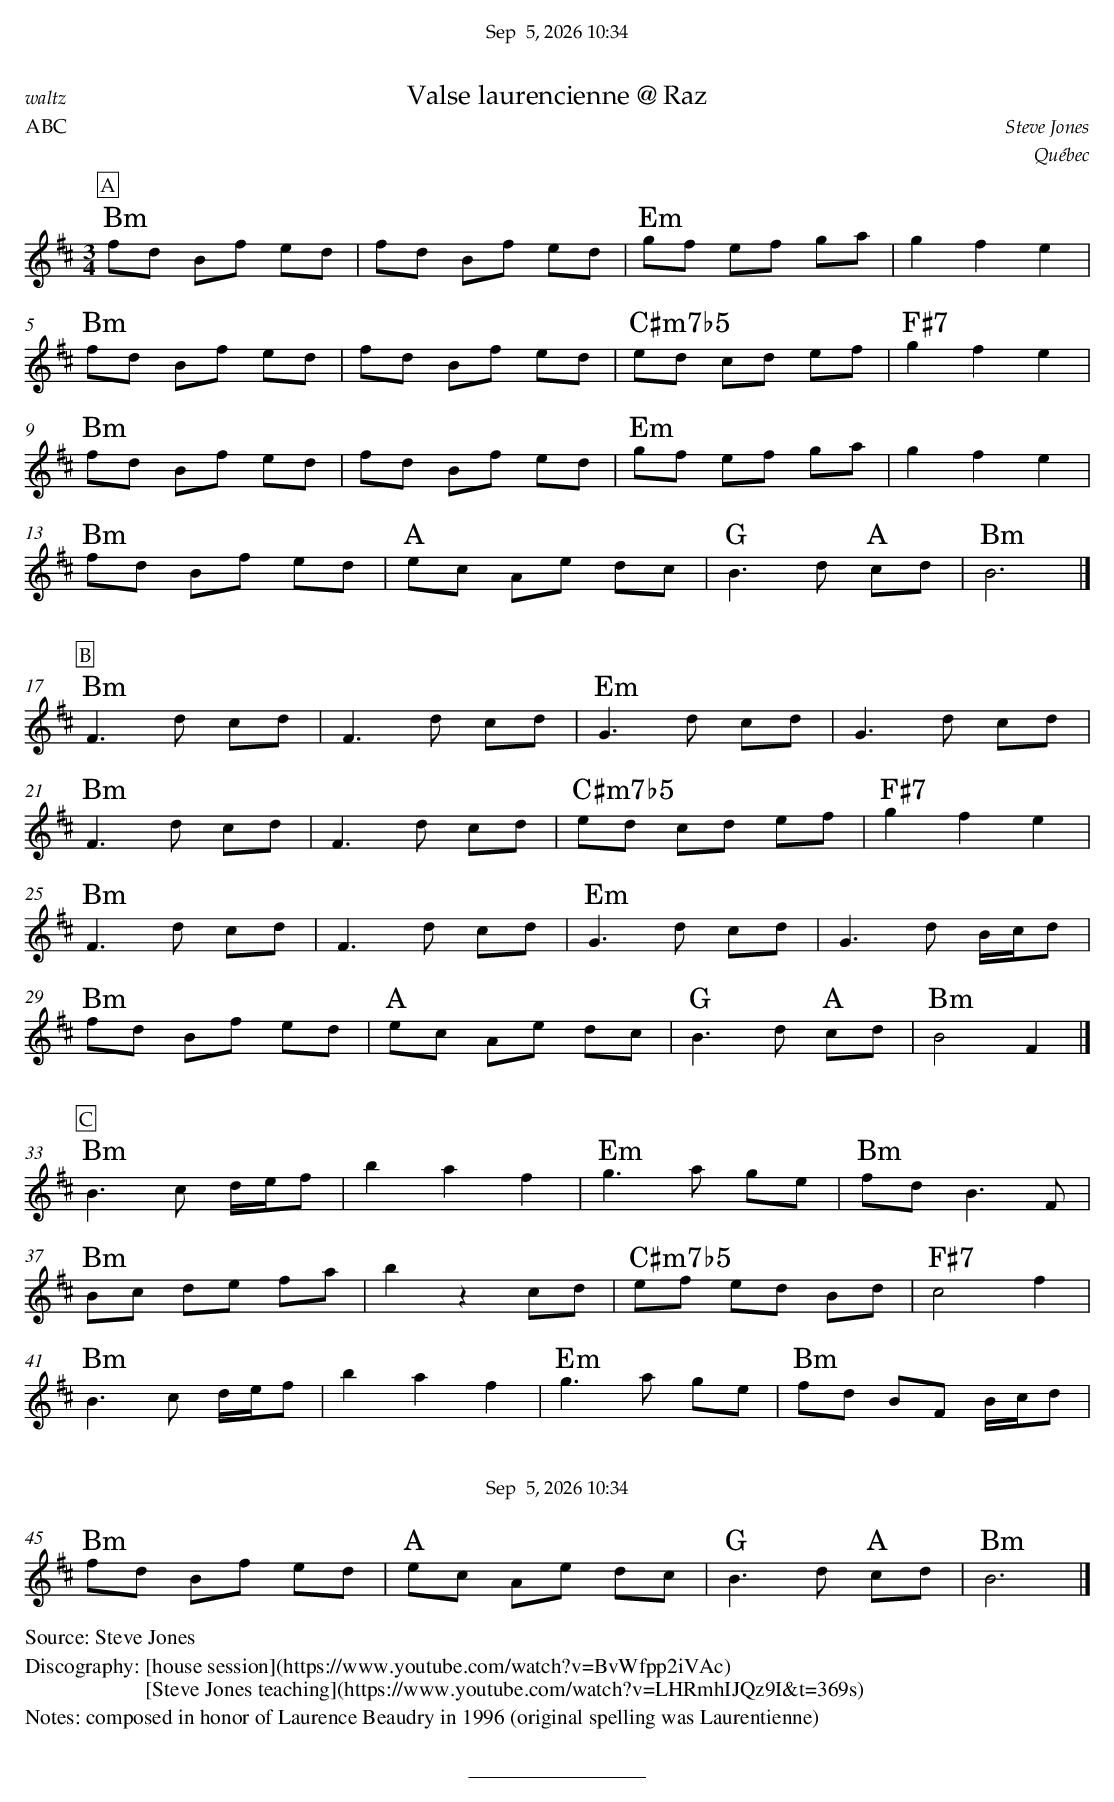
X:1
T:Valse laurencienne @ Raz
C:Steve Jones
O:Québec
P:ABC
M:3/4
L:1/8
K:Bmin
P:A
"Bm" fd Bf ed | fd Bf ed | "Em" gf ef ga | g2 f2 e2 |
"Bm" fd Bf ed | fd Bf ed | "C#m7b5" ed cd ef | "F#7" g2 f2 e2 |
"Bm" fd Bf ed | fd Bf ed | "Em" gf ef ga | g2 f2 e2 |
"Bm" fd Bf ed | "A" ec Ae dc | "G" B3 d "A" cd | "Bm" B6 |]
%%vskip 0.5cm
P:B
"Bm" F3 d cd |  F3 d cd | "Em" G3 d cd | G3 d cd |
"Bm" F3 d cd |  F3 d cd | "C#m7b5" ed cd ef | "F#7" g2 f2 e2 |
"Bm" F3 d cd |  F3 d cd | "Em" G3 d cd | G3 d B/c/d |
"Bm" fd Bf ed | "A" ec Ae dc | "G" B3 d "A" cd | "Bm" B4 F2|]
%%vskip 0.5cm
P:C
"Bm" B3 c d/e/f | b2 a2 f2 | "Em" g3 a ge | "Bm" fd B3 F |
"Bm" Bc de fa | b2 z2 cd | "C#m7b5" ef ed Bd | "F#7" c4 f2 |
"Bm" B3 c d/e/f | b2 a2 f2 | "Em" g3 a ge | "Bm" fd BF B/c/d |
"Bm" fd Bf ed | "A" ec Ae dc | "G" B3 d "A" cd | "Bm" B6 |]
